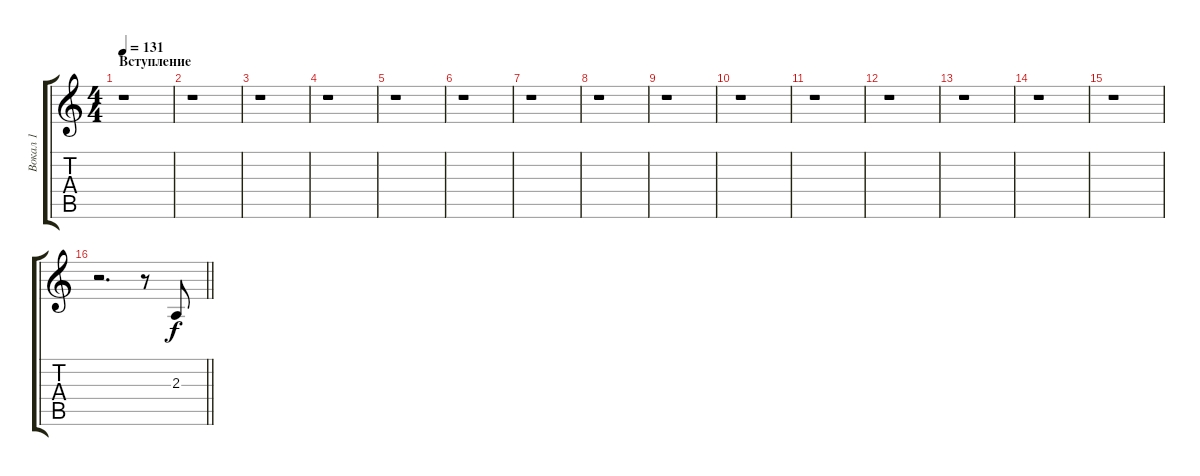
\track ("Вокал 1" "Вокал 1") {instrument tenorsax}
\staff {score tabs}
\tuning (E4 B3 G3 D3 A2 E2) {hide}
\ts (4 4)
\section ("" "Вступление")
\tempo 131
\clef g2
\ks c
r.1{dy f instrument tenorsax} |
r.1 |
r.1 |
r.1 |
r.1 |
r.1 |
r.1 |
r.1 |
r.1 |
r.1 |
r.1 |
r.1 |
r.1 |
r.1 |
r.1 |
\barLineRight lightlight
r.2{d} r.8 2.3.8
